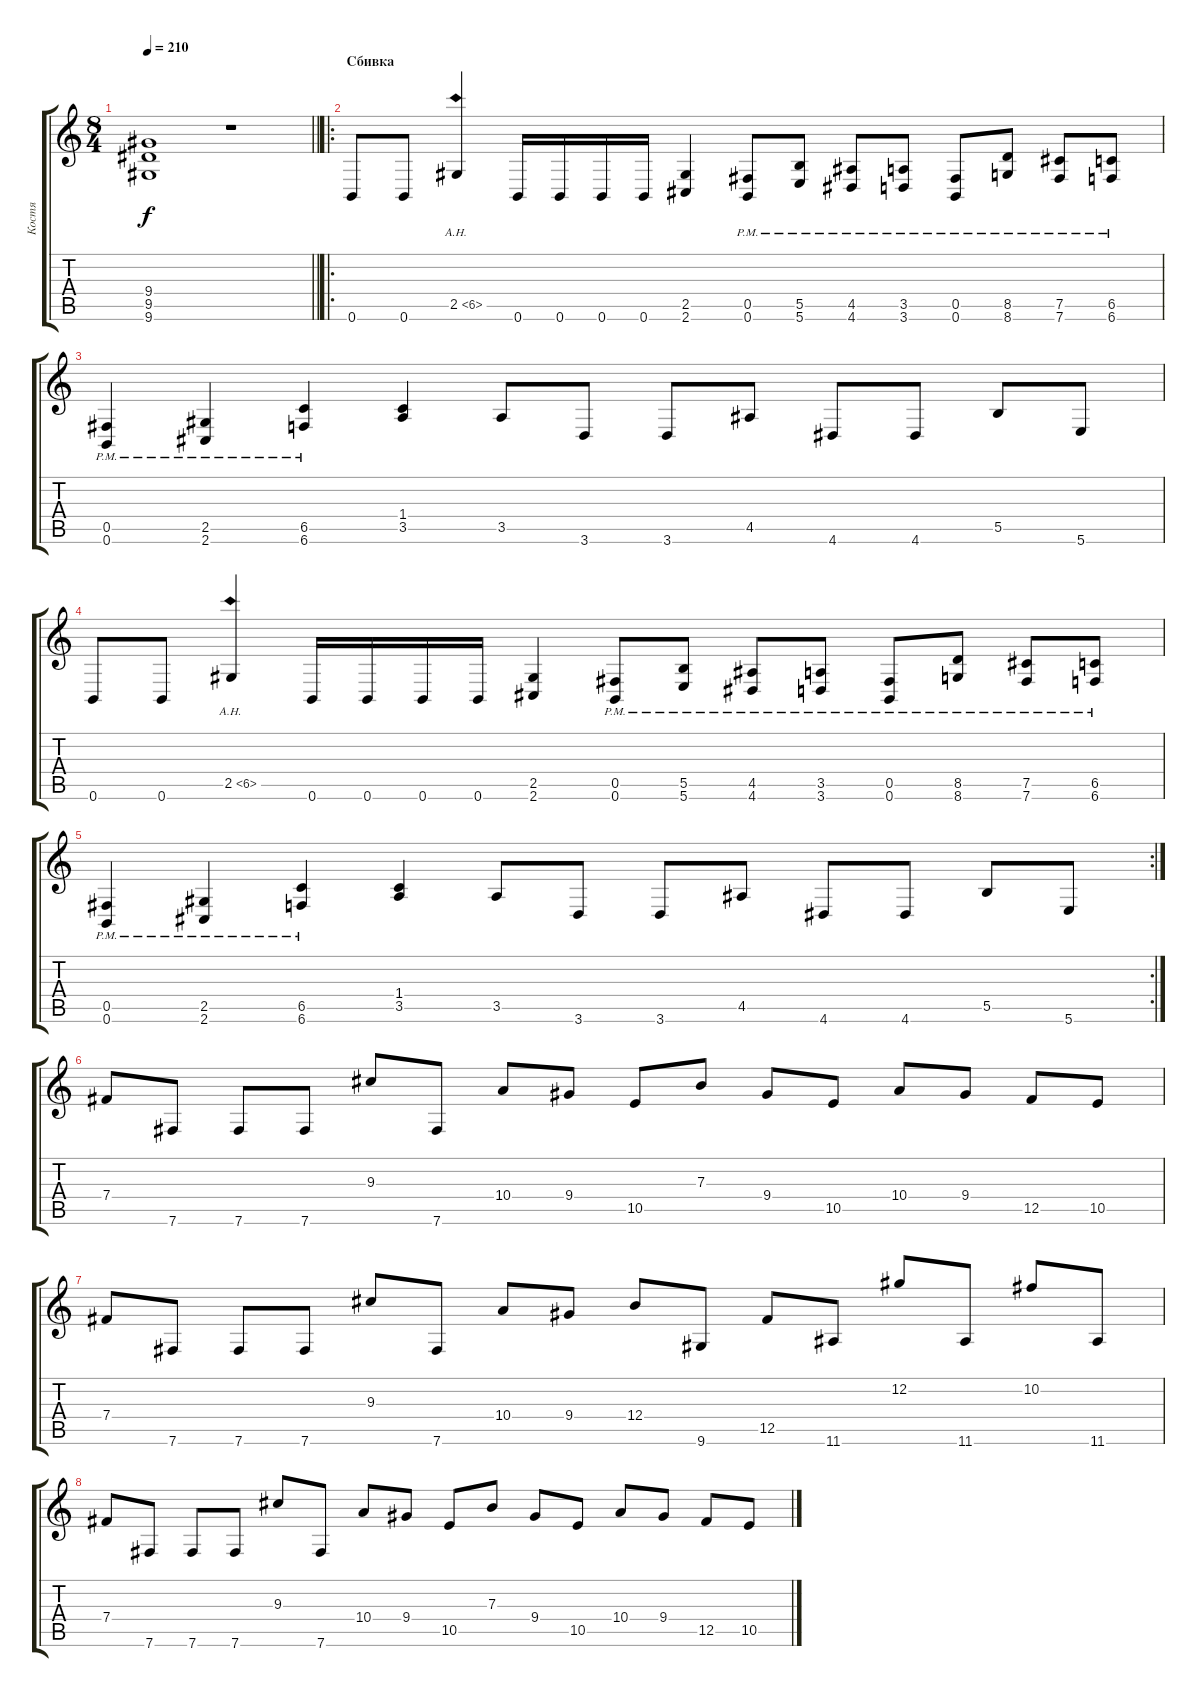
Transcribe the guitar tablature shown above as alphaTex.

\track ("Костя" "Костя") {instrument distortionguitar}
\staff {score tabs}
\tuning (Db4 Ab3 E3 B2 Gb2 B1) {hide}
\ts (8 4)
\tempo 210
\clef g2
\barLineRight lightlight
\ks c
(9.4 9.5 9.6).1{dy f} r.1 |
\ro
\section ("" "Сбивка")
0.6.8 0.6.8 2.5{ah 4}.4{instrument guitarharmonics} 0.6.16 0.6.16{instrument distortionguitar} 0.6.16 0.6.16 (2.5 2.6).4 (0.5{pm} 0.6{pm}).8 (5.5{pm} 5.6{pm}).8 (4.5{pm} 4.6{pm}).8 (3.5{pm} 3.6{pm}).8 (0.5{pm} 0.6{pm}).8 (8.5{pm} 8.6{pm}).8 (7.5{pm} 7.6{pm}).8 (6.5{pm} 6.6{pm}).8 |
(0.5{pm} 0.6{pm}).4 (2.5{pm} 2.6{pm}).4 (6.5{pm} 6.6{pm}).4 (1.4 3.5).4 3.5.8 3.6.8 3.6.8 4.5.8 4.6.8 4.6.8 5.5.8 5.6.8 |
0.6.8 0.6.8 2.5{ah 4}.4{instrument guitarharmonics} 0.6.16 0.6.16{instrument distortionguitar} 0.6.16 0.6.16 (2.5 2.6).4 (0.5{pm} 0.6{pm}).8 (5.5{pm} 5.6{pm}).8 (4.5{pm} 4.6{pm}).8 (3.5{pm} 3.6{pm}).8 (0.5{pm} 0.6{pm}).8 (8.5{pm} 8.6{pm}).8 (7.5{pm} 7.6{pm}).8 (6.5{pm} 6.6{pm}).8 |
\rc 2
(0.5{pm} 0.6{pm}).4 (2.5{pm} 2.6{pm}).4 (6.5{pm} 6.6{pm}).4 (1.4 3.5).4 3.5.8 3.6.8 3.6.8 4.5.8 4.6.8 4.6.8 5.5.8 5.6.8 |
7.4.8 7.6.8 7.6.8 7.6.8 9.3.8 7.6.8 10.4.8 9.4.8 10.5.8 7.3.8 9.4.8 10.5.8 10.4.8 9.4.8 12.5.8 10.5.8 |
7.4.8 7.6.8 7.6.8 7.6.8 9.3.8 7.6.8 10.4.8 9.4.8 12.4.8 9.6.8 12.5.8 11.6.8 12.2.8 11.6.8 10.2.8 11.6.8 |
7.4.8 7.6.8 7.6.8 7.6.8 9.3.8 7.6.8 10.4.8 9.4.8 10.5.8 7.3.8 9.4.8 10.5.8 10.4.8 9.4.8 12.5.8 10.5.8
